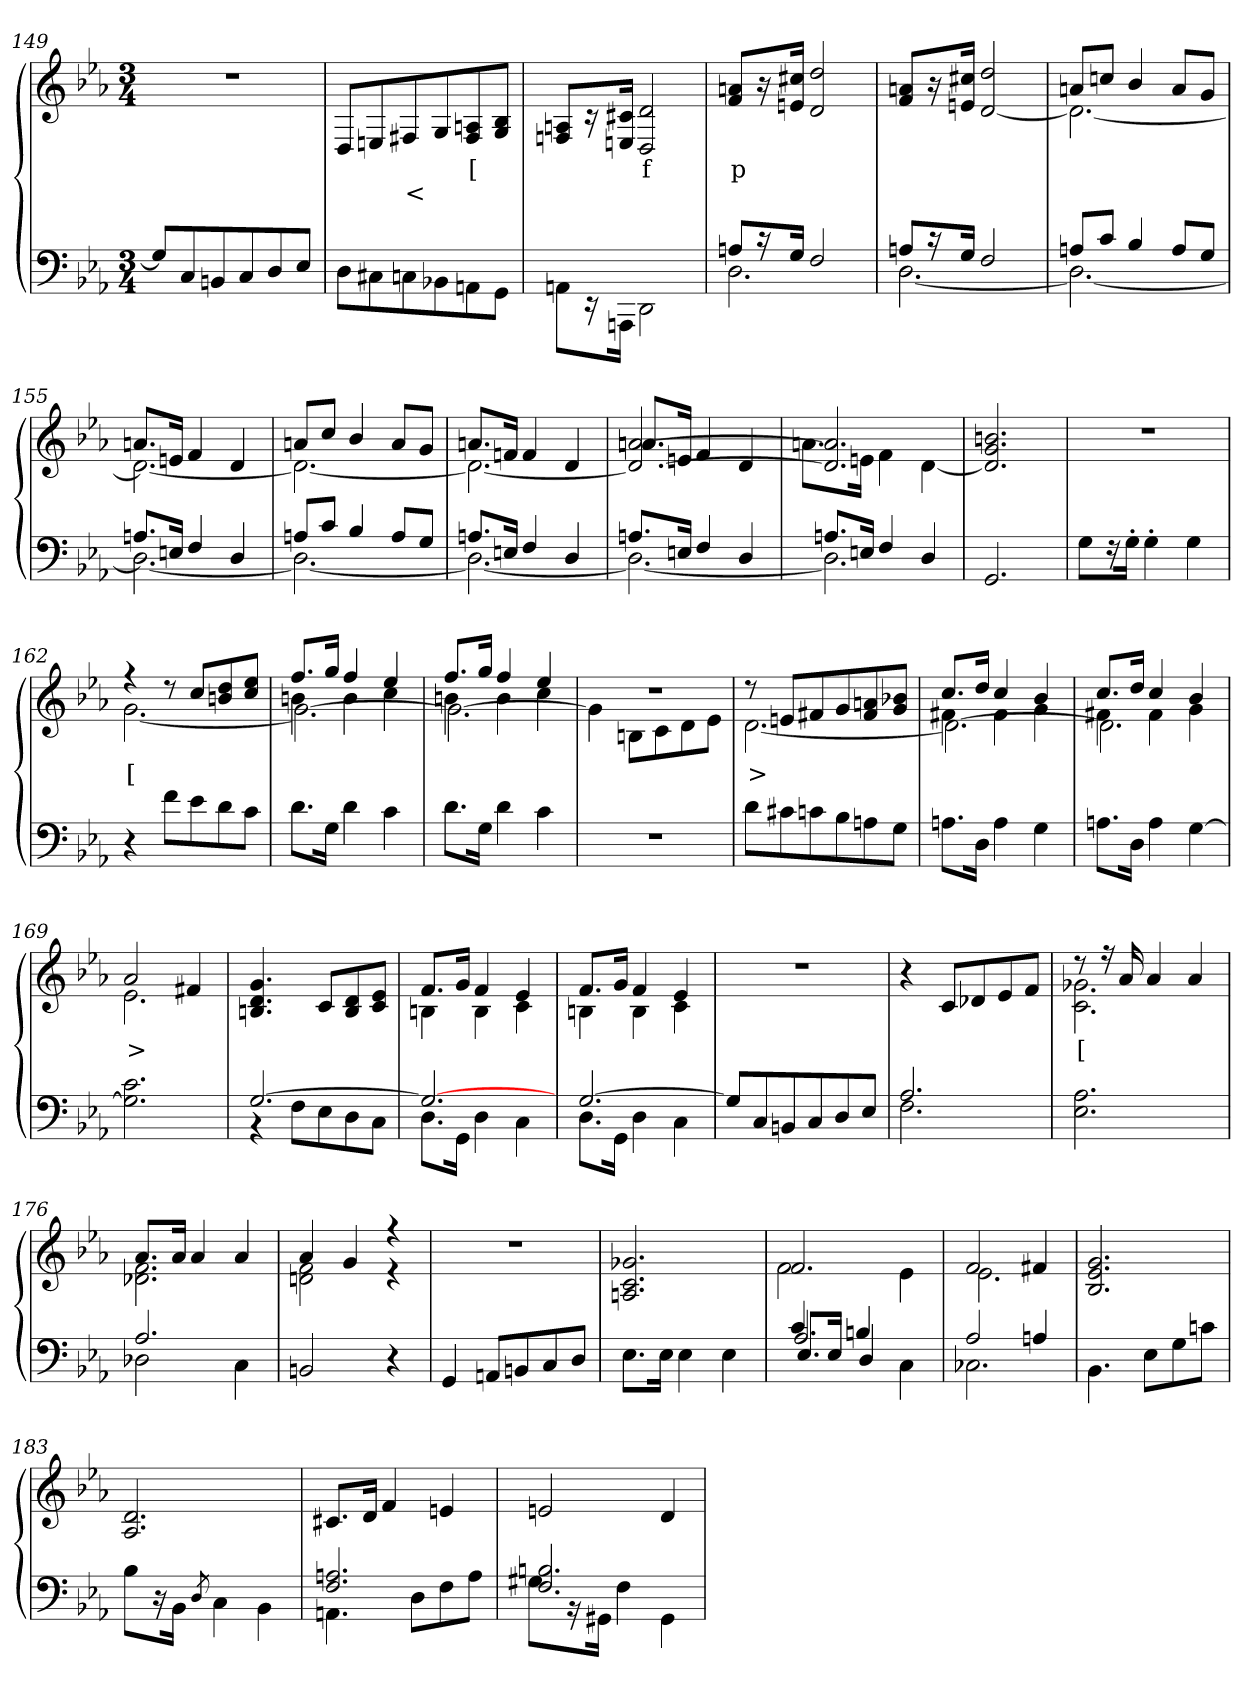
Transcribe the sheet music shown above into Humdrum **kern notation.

**kern	**kern	**text	**text
*part2	*part1	*part1	*part1
*staff2	*staff1	*staff1	*staff1
*clefF4	*clefG2	*	*
*k[b-e-a-]	*k[b-e-a-]	*	*
*M3/4	*M3/4	*	*
=149	=149	=149	=149
8G/L]	2.r	.	.
8C	.	.	.
8BBn	.	.	.
8C	.	.	.
8D	.	.	.
8E-J	.	.	.
=150	=150	=150	=150
8DL	8DL	.	.
8C#X\	8En	.	.
8Cn	8F#X	.	<
8BB-X	8G	.	.
8AAn	8An 8F#	[	.
8GGJ	8B- 8GJ	.	.
=151	=151	=151	=151
8AAn\L	8An 8FnL	.	.
16r	16r	.	.
16AAAnJk	16c#X 16EnJk	.	.
2DD\	2d 2D	f	.
=152	=152	=152	=152
*^	*	*	*
8AnL	2.D	8an 8fL	p	.
16r	.	16r	[	.
16GJk	.	16cc#X 16enJk	.	.
2F	.	2dd 2d	.	.
=153	=153	=153	=153	=153
8AnL	[2.D	8an 8fL	.	.
16r	.	16r	.	.
16GJk	.	16cc#X 16enJk	.	.
2F	.	2dd [2d	.	.
=154	=154	=154	=154	=154
*	*	*^	*	*
8AnL	2.D_	8anL	2.d_	.	.
8cJ	.	8ccnJ	.	.	.
4B-	.	4b-	.	.	.
8AL	.	8aL	.	.	.
8GJ	.	8gJ	.	.	.
=155	=155	=155	=155	=155	=155
8.AnL	2.D_	8.anL	2.d_	.	.
16EnJk	.	16enJk	.	.	.
4F	.	4f	.	.	.
4D	.	4d	.	.	.
=156	=156	=156	=156	=156	=156
8AnL	2.D_	8anL	2.d_	.	.
8cJ	.	8ccJ	.	.	.
4B-	.	4b-	.	.	.
8AL	.	8aL	.	.	.
8GJ	.	8gJ	.	.	.
=157	=157	=157	=157	=157	=157
8.AnL	2.D_	8.anL	2.d_	.	.
16EnJk	.	16fnJk	.	.	.
4F	.	4f	.	.	.
4D	.	4d	.	.	.
=158	=158	=158	=158	=158	=158
8.AnL	2.D_	[2.an 2.d_	8.anL	.	.
16EnJk	.	.	16en/Jk	.	.
4F	.	.	4f/	.	.
4D	.	.	4d/	.	.
=159	=159	=159	=159	=159	=159
8.AnL	2.D]	2.an] 2.d]	8.anL	.	.
16EnJk	.	.	16en\Jk	.	.
4F	.	.	4f\	.	.
4D	.	.	[4d\	.	.
*v	*v	*	*	*	*
*	*v	*v	*	*
=160	=160	=160	=160
2.GG	2.bn 2.g 2.d]	.	.
=161	=161	=161	=161
8GL	2.r	.	.
16r	.	.	.
16G'>Jk	.	.	.
4G'>	.	.	.
4G	.	.	.
=162	=162	=162	=162
*	*^	*	*
4r	4r	[2.g	[	.
8fL	8r	.	.	.
8e-	8ccL	.	.	.
8d	8dd 8bn	.	.	.
8cJ	8ee- 8ccJ	.	.	.
=163	=163	=163	=163	=163
*	*	*^	*	*
8.dL	8.ffL	4bn	2.g\_	.	.
16GJk	16ggJk	.	.	.	.
4d	4ff	4b	.	.	.
4c	4ee-	4cc	.	.	.
=164	=164	=164	=164	=164	=164
8.dL	8.ffL	4bn	2.g\_	.	.
16GJk	16ggJk	.	.	.	.
4d	4ff	4b	.	.	.
4c	4ee-	4cc	.	.	.
*	*	*v	*v	*	*
=165	=165	=165	=165	=165
2.r	2.r	4g\]	.	.
.	.	8Bn\L	.	.
.	.	8c	.	.
.	.	8d	.	.
.	.	8e-J	.	.
=166	=166	=166	=166	=166
8dL	8r	[2.d	>	.
8c#X	8enL	.	.	.
8cn	8f#X	.	.	.
8B-	8g	.	.	.
8An	8an 8f#	.	.	.
8GJ	8b-X 8gJ	.	.	.
=167	=167	=167	=167	=167
*	*	*^	*	*
8.AnL	8.ccL	4f#X	2.d\_	.	.
16DJk	16ddJk	.	.	.	.
4A	4cc	4f#	.	.	.
4G	4b-	4g	.	.	.
=168	=168	=168	=168	=168	=168
8.AnL	8.ccL	4f#X	2.d\]	.	.
16DJk	16ddJk	.	.	.	.
4A	4cc	4f#	.	.	.
[4G	4b-	4g	.	.	.
*	*	*v	*v	*	*
=169	=169	=169	=169	=169
2.c 2.G]	2a-	2.e-	>	.
.	4f#X	.	.	.
*	*v	*v	*	*
=170	=170	=170	=170
*^	*	*	*
[2.G	4r	4.g 4.d 4.Bn	.	.
.	8F\L	.	.	.
.	8E-	8cL	.	.
.	8D	8d 8B	.	.
.	8CJ	8e- 8cJ	.	.
=171	=171	=171	=171	=171
*	*	*^	*	*
2.G_	8.DL	8.fL	4Bn	.	.
.	16GGJk	16gJk	.	.	.
.	4D	4f	4B	.	.
.	4C	4e-	4c	.	.
=172	=172	=172	=172	=172	=172
[2.G	8.DL	8.fL	4Bn	.	.
.	16GGJk	16gJk	.	.	.
.	4D	4f	4B	.	.
.	4C	4e-	4c	.	.
*v	*v	*	*	*	*
*	*v	*v	*	*
=173	=173	=173	=173
8G/L]	2.r	.	.
8C	.	.	.
8BBn	.	.	.
8C	.	.	.
8D	.	.	.
8E-J	.	.	.
=174	=174	=174	=174
*^	*	*	*
2.A-	2.F	4r	<	.
.	.	8cL	.	.
.	.	8d-X	.	.
.	.	8e-	.	.
.	.	8fJ	.	.
*v	*v	*	*	*
=175	=175	=175	=175
*	*^	*	*
2.A- 2.E-	8r	2.g-X 2.c	[	.
.	16r	.	.	.
.	16a-	.	.	.
.	4a-	.	.	.
.	4a-	.	.	.
=176	=176	=176	=176	=176
*^	*	*	*	*
2.A-	2D-X	8.a-L	2.f 2.d-X	.	.
.	.	16a-Jk	.	.	.
.	.	4a-	.	.	.
.	4C	4a-	.	.	.
*v	*v	*	*	*	*
=177	=177	=177	=177	=177
2BBn	4a-	2f 2dn	.	.
.	4g	.	.	.
4r	4r	4r	<	.
*	*v	*v	*	*
=178	=178	=178	=178
4GG	2.r	.	.
8AAnL	.	.	.
8BBn	.	.	.
8C	.	.	.
8DJ	.	.	.
=179	=179	=179	=179
8.E-L	2.g-X 2.c 2.An	.	.
16E-Jk	.	.	.
4E-	.	.	.
4E-	.	.	.
=180	=180	=180	=180
*^	*^	*	*
*	*^	*	*	*	*
4c	2.A-/	8.E-L	2.f	2f	.	.
.	.	16E-Jk	.	.	.	.
4Bn	.	4D	.	.	.	.
4ryy	.	4C\	.	4e-	.	.
*	*v	*v	*	*	*	*
=181	=181	=181	=181	=181	=181
2A-	2.C-X	2f	2.e-	.	.
4An	.	4f#X	.	.	.
*v	*v	*	*	*	*
*	*v	*v	*	*
=182	=182	=182	=182
4.BB-\	2.g 2.e- 2.B-	.	.
8E-L	.	.	.
8G	.	.	.
8cnJ	.	.	.
=183	=183	=183	=183
8B-L	2.d 2.A-	.	.
16r	.	.	.
16BB-Jk	.	.	.
8qD/	.	.	.
4C\	.	.	.
4BB-\	.	.	.
=184	=184	=184	=184
*^	*	*	*
2.An 2.F	4.AAn	8.c#XL	.	.
.	.	16dJk	.	.
.	.	4f	.	.
.	8DL	.	.	.
.	8F	4en	.	.
.	8AJ	.	.	.
=185	=185	=185	=185	=185
2.Bn 2.F	8G#XL	2en	.	.
.	16r	.	.	.
.	16GG#\Jk	.	.	.
.	4F	.	.	.
.	4GG#	4d	.	.
*v	*v	*	*	*
=	=	=	=
*-	*-	*-	*-
